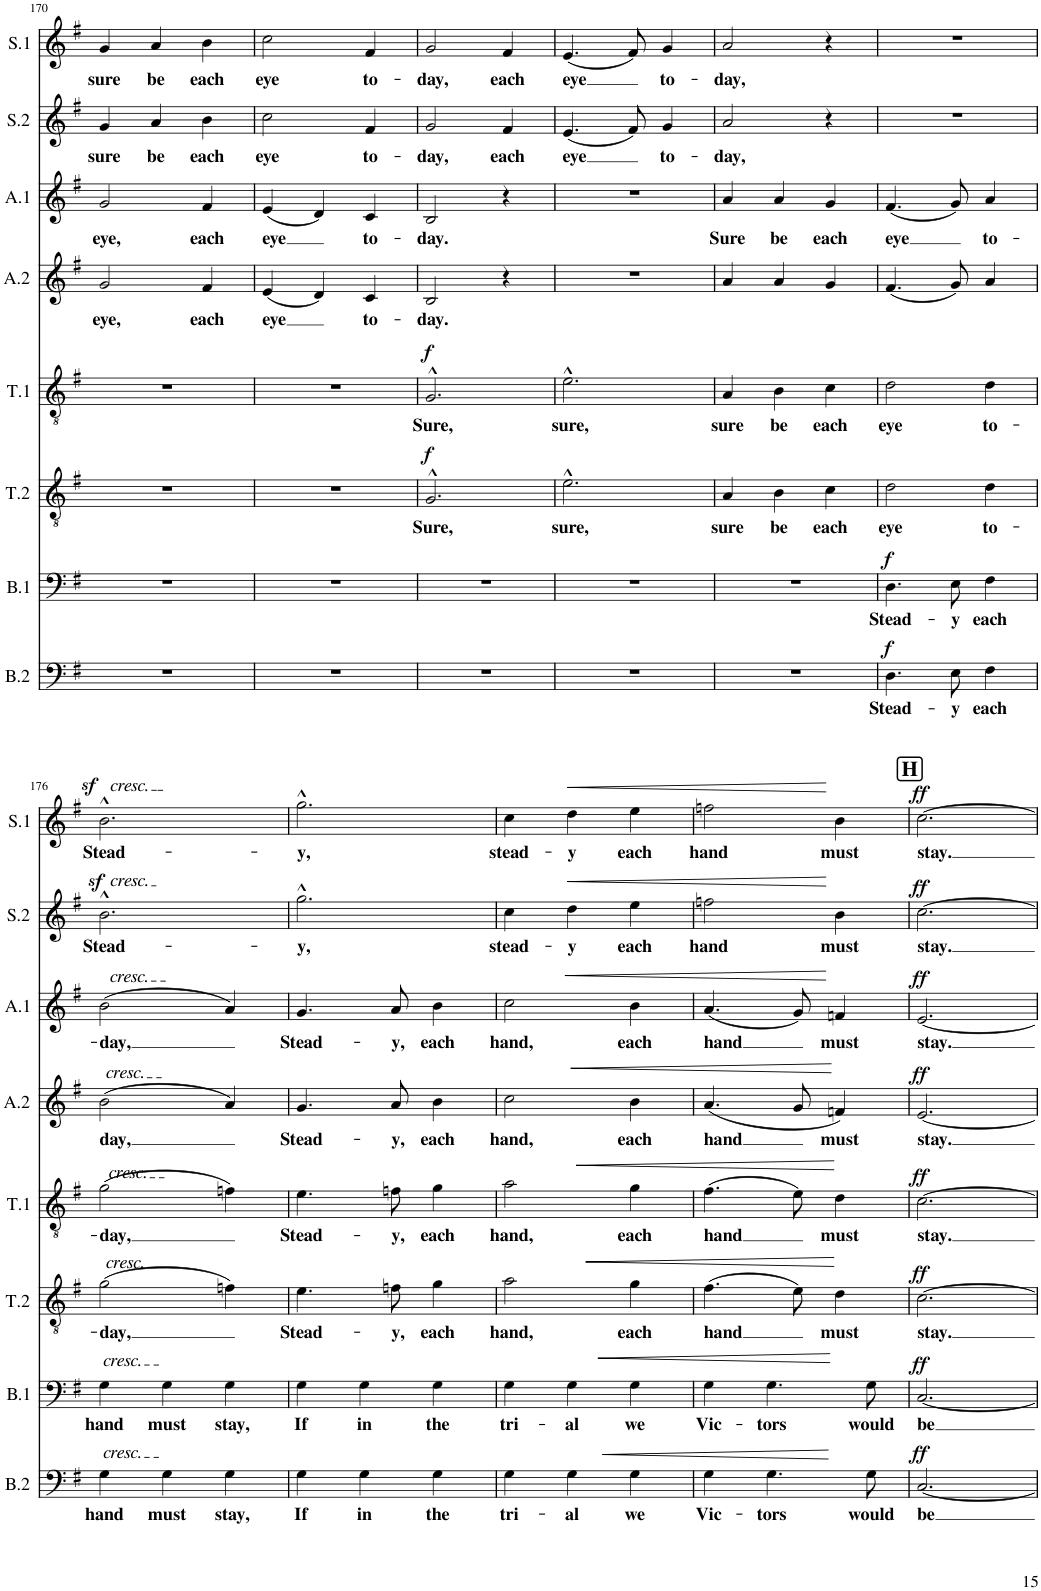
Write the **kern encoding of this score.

**kern	**text	**dynam	**kern	**text	**dynam	**kern	**text	**dynam	**kern	**text	**dynam	**kern	**text	**dynam	**kern	**text	**dynam	**kern	**text	**dynam	**kern	**text	**dynam
*part8	*part8	*part8	*part7	*part7	*part7	*part6	*part6	*part6	*part5	*part5	*part5	*part4	*part4	*part4	*part3	*part3	*part3	*part2	*part2	*part2	*part1	*part1	*part1
*staff8	*staff8	*staff8	*staff7	*staff7	*staff7	*staff6	*staff6	*staff6	*staff5	*staff5	*staff5	*staff4	*staff4	*staff4	*staff3	*staff3	*staff3	*staff2	*staff2	*staff2	*staff1	*staff1	*staff1
*I"Basse2	*	*	*I"Basse1	*	*	*I"Tenor2	*	*	*I"Tenor1	*	*	*I"Alto2	*	*	*I"Alto1	*	*	*I"Soprano2	*	*	*I"Soprano1	*	*
*I'B.2	*	*	*I'B.1	*	*	*I'T.2	*	*	*I'T.1	*	*	*I'A.2	*	*	*I'A.1	*	*	*I'S.2	*	*	*I'S.1	*	*
!!LO:PB:g=z
*clefF4	*	*	*clefF4	*	*	*clefGv2	*	*	*clefGv2	*	*	*clefG2	*	*	*clefG2	*	*	*clefG2	*	*	*clefG2	*	*
*k[f#]	*	*	*k[f#]	*	*	*k[f#]	*	*	*k[f#]	*	*	*k[f#]	*	*	*k[f#]	*	*	*k[f#]	*	*	*k[f#]	*	*
*M3/4	*	*	*M3/4	*	*	*M3/4	*	*	*M3/4	*	*	*M3/4	*	*	*M3/4	*	*	*M3/4	*	*	*M3/4	*	*
=170	=170	=170	=170	=170	=170	=170	=170	=170	=170	=170	=170	=170	=170	=170	=170	=170	=170	=170	=170	=170	=170	=170	=170
!	!	!	!	!	!	!	!	!	!	!	!	!	!LO:LY:b	!	!	!LO:LY:b	!	!	!LO:LY:b	!	!	!LO:LY:b	!
2.r	.	.	2.r	.	.	2.r	.	.	2.r	.	.	2g/	eye,	.	2g/	eye,	.	4g/	sure	.	4g/	sure	.
!	!	!	!	!	!	!	!	!	!	!	!	!	!	!	!	!	!	!	!LO:LY:b	!	!	!LO:LY:b	!
.	.	.	.	.	.	.	.	.	.	.	.	.	.	.	.	.	.	4a/	be	.	4a/	be	.
!	!	!	!	!	!	!	!	!	!	!	!	!	!LO:LY:b	!	!	!LO:LY:b	!	!	!LO:LY:b	!	!	!LO:LY:b	!
.	.	.	.	.	.	.	.	.	.	.	.	4f#/	each	.	4f#/	each	.	4b\	each	.	4b\	each	.
=171	=171	=171	=171	=171	=171	=171	=171	=171	=171	=171	=171	=171	=171	=171	=171	=171	=171	=171	=171	=171	=171	=171	=171
!	!	!	!	!	!	!	!	!	!	!	!	!	!LO:LY:b	!	!	!LO:LY:b	!	!	!LO:LY:b	!	!	!LO:LY:b	!
2.r	.	.	2.r	.	.	2.r	.	.	2.r	.	.	(4e/	eye	.	(4e/	eye	.	2cc\	eye	.	2cc\	eye	.
.	.	.	.	.	.	.	.	.	.	.	.	4d/)	.	.	4d/)	.	.	.	.	.	.	.	.
!	!	!	!	!	!	!	!	!	!	!	!	!	!LO:LY:b	!	!	!LO:LY:b	!	!	!LO:LY:b	!	!	!LO:LY:b	!
.	.	.	.	.	.	.	.	.	.	.	.	4c/	to-	.	4c/	to-	.	4f#/	to-	.	4f#/	to-	.
=172	=172	=172	=172	=172	=172	=172	=172	=172	=172	=172	=172	=172	=172	=172	=172	=172	=172	=172	=172	=172	=172	=172	=172
!	!	!	!	!	!	!	!LO:LY:b	!LO:DY:a	!	!LO:LY:b	!LO:DY:a	!	!LO:LY:b	!	!	!LO:LY:b	!	!	!LO:LY:b	!	!	!LO:LY:b	!
2.r	.	.	2.r	.	.	2.G^^/	Sure,	f	2.G^^/	Sure,	f	2B/	-day.	.	2B/	-day.	.	2g/	-day,	.	2g/	-day,	.
!	!	!	!	!	!	!	!	!	!	!	!	!	!	!	!	!	!	!	!LO:LY:b	!	!	!LO:LY:b	!
.	.	.	.	.	.	.	.	.	.	.	.	4r	.	.	4r	.	.	4f#/	each	.	4f#/	each	.
=173	=173	=173	=173	=173	=173	=173	=173	=173	=173	=173	=173	=173	=173	=173	=173	=173	=173	=173	=173	=173	=173	=173	=173
!	!	!	!	!	!	!	!LO:LY:b	!	!	!LO:LY:b	!	!	!	!	!	!	!	!	!LO:LY:b	!	!	!LO:LY:b	!
2.r	.	.	2.r	.	.	2.e^^\	sure,	.	2.e^^\	sure,	.	2.r	.	.	2.r	.	.	(4.e/	eye	.	(4.e/	eye	.
.	.	.	.	.	.	.	.	.	.	.	.	.	.	.	.	.	.	8f#/)	.	.	8f#/)	.	.
!	!	!	!	!	!	!	!	!	!	!	!	!	!	!	!	!	!	!	!LO:LY:b	!	!	!LO:LY:b	!
.	.	.	.	.	.	.	.	.	.	.	.	.	.	.	.	.	.	4g/	to-	.	4g/	to-	.
=174	=174	=174	=174	=174	=174	=174	=174	=174	=174	=174	=174	=174	=174	=174	=174	=174	=174	=174	=174	=174	=174	=174	=174
!	!	!	!	!	!	!	!LO:LY:b	!	!	!LO:LY:b	!	!	!	!	!	!LO:LY:b	!	!	!LO:LY:b	!	!	!LO:LY:b	!
2.r	.	.	2.r	.	.	4A/	sure	.	4A/	sure	.	4a/	.	.	4a/	Sure	.	2a/	-day,	.	2a/	-day,	.
!	!	!	!	!	!	!	!LO:LY:b	!	!	!LO:LY:b	!	!	!	!	!	!LO:LY:b	!	!	!	!	!	!	!
.	.	.	.	.	.	4B\	be	.	4B\	be	.	4a/	.	.	4a/	be	.	.	.	.	.	.	.
!	!	!	!	!	!	!	!LO:LY:b	!	!	!LO:LY:b	!	!	!	!	!	!LO:LY:b	!	!	!	!	!	!	!
.	.	.	.	.	.	4c\	each	.	4c\	each	.	4g/	.	.	4g/	each	.	4r	.	.	4r	.	.
=175	=175	=175	=175	=175	=175	=175	=175	=175	=175	=175	=175	=175	=175	=175	=175	=175	=175	=175	=175	=175	=175	=175	=175
!	!LO:LY:b	!LO:DY:a	!	!LO:LY:b	!LO:DY:a	!	!LO:LY:b	!	!	!LO:LY:b	!	!	!	!	!	!LO:LY:b	!	!	!	!	!	!	!
4.D\	Stead-	f	4.D\	Stead-	f	2d\	eye	.	2d\	eye	.	(4.f#/	.	.	(4.f#/	eye	.	2.r	.	.	2.r	.	.
!	!LO:LY:b	!	!	!LO:LY:b	!	!	!	!	!	!	!	!	!	!	!	!	!	!	!	!	!	!	!
8E\	-y	.	8E\	-y	.	.	.	.	.	.	.	8g/)	.	.	8g/)	.	.	.	.	.	.	.	.
!	!LO:LY:b	!	!	!LO:LY:b	!	!	!LO:LY:b	!	!	!LO:LY:b	!	!	!	!	!	!LO:LY:b	!	!	!	!	!	!	!
4F#\	each	.	4F#\	each	.	4d\	to-	.	4d\	to-	.	4a/	.	.	4a/	to-	.	.	.	.	.	.	.
!!LO:LB:g=z
=176	=176	=176	=176	=176	=176	=176	=176	=176	=176	=176	=176	=176	=176	=176	=176	=176	=176	=176	=176	=176	=176	=176	=176
!	!	!	!	!	!	!	!	!	!	!	!	!	!	!	!	!	!	!	!	!	!LO:TX:a:i:t=cresc.	!	!
!	!	!	!	!	!	!	!	!	!	!	!	!	!	!	!	!	!	!LO:TX:a:i:t=cresc.	!	!	!	!	!
!	!	!	!	!	!	!	!	!	!	!	!	!	!	!	!LO:TX:a:i:t=cresc.	!	!	!	!	!	!	!	!
!	!	!	!	!	!	!	!	!	!	!	!	!LO:TX:a:i:t=cresc.	!	!	!	!	!	!	!	!	!	!	!
!	!	!	!	!	!	!	!	!	!LO:TX:a:i:t=cresc.	!	!	!	!	!	!	!	!	!	!	!	!	!	!
!	!	!	!	!	!	!LO:TX:a:i:t=cresc.	!	!	!	!	!	!	!	!	!	!	!	!	!	!	!	!	!
!	!	!	!LO:TX:a:i:t=cresc.	!	!	!	!	!	!	!	!	!	!	!	!	!	!	!	!	!	!	!	!
!LO:TX:a:i:t=cresc.	!	!	!	!	!	!	!	!	!	!	!	!	!	!	!	!	!	!	!	!	!	!	!
!	!LO:LY:b	!	!	!LO:LY:b	!	!	!LO:LY:b	!	!	!LO:LY:b	!	!	!LO:LY:b	!	!	!LO:LY:b	!	!	!LO:LY:b	!	!	!LO:LY:b	!
4G\	hand	.	4G\	hand	.	(2g\	-day,	.	(2g\	-day,	.	(2b\	-day,	.	(2b\	-day,	.	2.bz>^^\	Stead-	.	2.bz>^^\	Stead-	.
!	!LO:LY:b	!	!	!LO:LY:b	!	!	!	!	!	!	!	!	!	!	!	!	!	!	!	!	!	!	!
4G\	must	.	4G\	must	.	.	.	.	.	.	.	.	.	.	.	.	.	.	.	.	.	.	.
!	!LO:LY:b	!	!	!LO:LY:b	!	!	!	!	!	!	!	!	!	!	!	!	!	!	!	!	!	!	!
4G\	stay,	.	4G\	stay,	.	4fn\)	.	.	4fn\)	.	.	4a/)	.	.	4a/)	.	.	.	.	.	.	.	.
=177	=177	=177	=177	=177	=177	=177	=177	=177	=177	=177	=177	=177	=177	=177	=177	=177	=177	=177	=177	=177	=177	=177	=177
!	!LO:LY:b	!	!	!LO:LY:b	!	!	!LO:LY:b	!	!	!LO:LY:b	!	!	!LO:LY:b	!	!	!LO:LY:b	!	!	!LO:LY:b	!	!	!LO:LY:b	!
4G\	If	.	4G\	If	.	4.e\	Stead-	.	4.e\	Stead-	.	4.g/	Stead-	.	4.g/	Stead-	.	2.gg^^\	-y,	.	2.gg^^\	-y,	.
!	!LO:LY:b	!	!	!LO:LY:b	!	!	!	!	!	!	!	!	!	!	!	!	!	!	!	!	!	!	!
4G\	in	.	4G\	in	.	.	.	.	.	.	.	.	.	.	.	.	.	.	.	.	.	.	.
!	!	!	!	!	!	!	!LO:LY:b	!	!	!LO:LY:b	!	!	!LO:LY:b	!	!	!LO:LY:b	!	!	!	!	!	!	!
.	.	.	.	.	.	8fn\	-y,	.	8fn\	-y,	.	8a/	-y,	.	8a/	-y,	.	.	.	.	.	.	.
!	!LO:LY:b	!	!	!LO:LY:b	!	!	!LO:LY:b	!	!	!LO:LY:b	!	!	!LO:LY:b	!	!	!LO:LY:b	!	!	!	!	!	!	!
4G\	the	.	4G\	the	.	4g\	each	.	4g\	each	.	4b\	each	.	4b\	each	.	.	.	.	.	.	.
=178	=178	=178	=178	=178	=178	=178	=178	=178	=178	=178	=178	=178	=178	=178	=178	=178	=178	=178	=178	=178	=178	=178	=178
!	!LO:LY:b	!	!	!LO:LY:b	!	!	!LO:LY:b	!	!	!LO:LY:b	!	!	!LO:LY:b	!	!	!LO:LY:b	!	!	!LO:LY:b	!	!	!LO:LY:b	!
4G\	tri-	.	4G\	tri-	.	2a\	hand,	.	2a\	hand,	.	2cc\	hand,	.	2cc\	hand,	.	4cc\	stead-	.	4cc\	stead-	.
!	!LO:LY:b	!	!	!LO:LY:b	!	!	!	!	!	!	!	!	!	!	!	!	!	!	!LO:LY:b	!	!	!LO:LY:b	!LO:HP:b
4G\	-al	.	4G\	-al	.	.	.	.	.	.	.	.	.	.	.	.	.	4dd\	-y	.	4dd\	-y	<
!	!LO:LY:b	!	!	!LO:LY:b	!	!	!LO:LY:b	!	!	!LO:LY:b	!	!	!LO:LY:b	!	!	!LO:LY:b	!	!	!LO:LY:b	!	!	!LO:LY:b	!
4G\	we	.	4G\	we	.	4g\	each	.	4g\	each	.	4b\	each	.	4b\	each	.	4ee\	each	.	4ee\	each	.
=179	=179	=179	=179	=179	=179	=179	=179	=179	=179	=179	=179	=179	=179	=179	=179	=179	=179	=179	=179	=179	=179	=179	=179
!	!LO:LY:b	!	!	!LO:LY:b	!	!	!LO:LY:b	!	!	!LO:LY:b	!	!	!LO:LY:b	!	!	!LO:LY:b	!	!	!LO:LY:b	!	!	!LO:LY:b	!
4G\	Vic-	.	4G\	Vic-	.	(4.f#\	hand	.	(4.f#\	hand	.	(4.a/	hand	.	(4.a/	hand	.	2ffn\	hand	.	2ffn\	hand	.
!	!LO:LY:b	!	!	!LO:LY:b	!	!	!	!	!	!	!	!	!	!	!	!	!	!	!	!	!	!	!
4.G\	-tors	.	4.G\	-tors	.	.	.	.	.	.	.	.	.	.	.	.	.	.	.	.	.	.	.
.	.	.	.	.	.	8e\)	.	.	8e\)	.	.	8g/	.	.	8g/)	.	.	.	.	.	.	.	.
!	!	!	!	!	!	!	!LO:LY:b	!	!	!LO:LY:b	!	!	!LO:LY:b	!	!	!LO:LY:b	!	!	!LO:LY:b	!	!	!LO:LY:b	!
.	.	.	.	.	.	4d\	must	.	4d\	must	.	4fn/)	must	.	4fn/	must	.	4b\	must	.	4b\	must	[
!	!LO:LY:b	!	!	!LO:LY:b	!	!	!	!	!	!	!	!	!	!	!	!	!	!	!	!	!	!	!
8G\	would	.	8G\	would	.	.	.	.	.	.	.	.	.	.	.	.	.	.	.	.	.	.	.
!!LO:REH:place=s1:a:B:cj:fs=14:t=H
=180	=180	=180	=180	=180	=180	=180	=180	=180	=180	=180	=180	=180	=180	=180	=180	=180	=180	=180	=180	=180	=180	=180	=180
!	!LO:LY:b	!LO:DY:a	!	!LO:LY:b	!LO:DY:a	!	!LO:LY:b	!LO:DY:a	!	!LO:LY:b	!LO:DY:a	!	!LO:LY:b	!LO:DY:a	!	!LO:LY:b	!LO:DY:a	!	!LO:LY:b	!LO:DY:a	!	!LO:LY:b	!LO:DY:a
[2.C/	be	ff	[2.C/	be	ff	[2.c\	stay.	ff	[2.c\	stay.	ff	[2.e/	stay.	ff	[2.e/	stay.	ff	[2.cc\	stay.	ff	[2.cc\	stay.	ff
=	=	=	=	=	=	=	=	=	=	=	=	=	=	=	=	=	=	=	=	=	=	=	=
*-	*-	*-	*-	*-	*-	*-	*-	*-	*-	*-	*-	*-	*-	*-	*-	*-	*-	*-	*-	*-	*-	*-	*-
